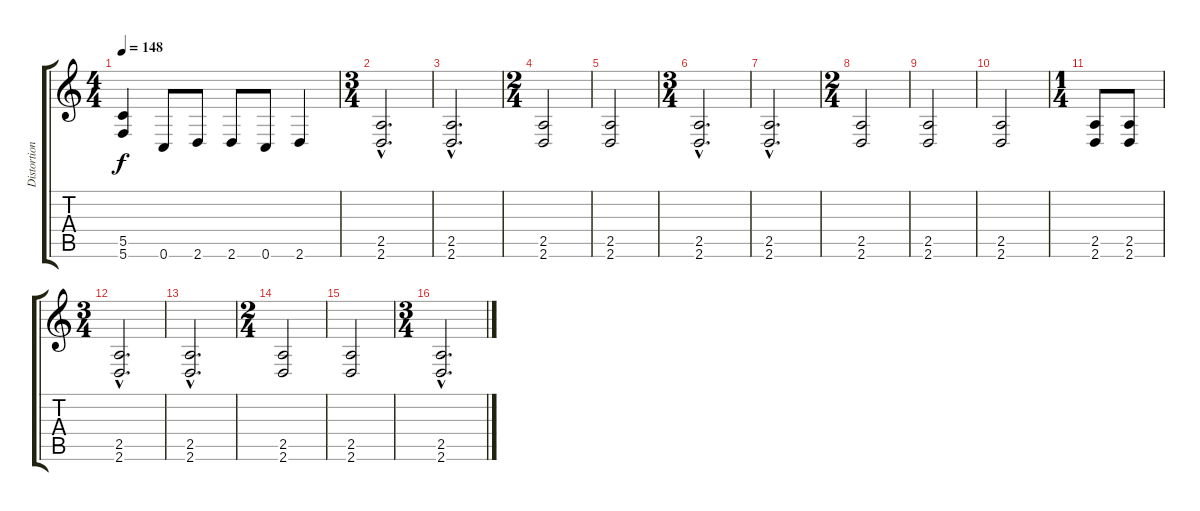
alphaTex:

\track ("Distortion Guitar" "Distortion") {instrument distortionguitar}
\staff {score tabs}
\tuning (D4 A3 F3 C3 G2 C2) {hide}
\ts (4 4)
\tempo 148
\clef g2
\ks c
(5.5{t} 5.6{t}).4{dy f} 0.6.8 2.6.8 2.6.8 0.6.8 2.6.4 |
\ts (3 4)
(2.5{hac} 2.6{hac}).2{d} |
(2.5{hac} 2.6{hac}).2{d} |
\ts (2 4)
(2.5 2.6).2 |
(2.5 2.6).2 |
\ts (3 4)
(2.5{hac} 2.6{hac}).2{d} |
(2.5{hac} 2.6{hac}).2{d} |
\ts (2 4)
(2.5 2.6).2 |
(2.5 2.6).2 |
(2.5 2.6).2 |
\ts (1 4)
(2.5 2.6).8 (2.5 2.6).8 |
\ts (3 4)
(2.5{hac} 2.6{hac}).2{d} |
(2.5{hac} 2.6{hac}).2{d} |
\ts (2 4)
(2.5 2.6).2 |
(2.5 2.6).2 |
\ts (3 4)
(2.5{hac} 2.6{hac}).2{d}
